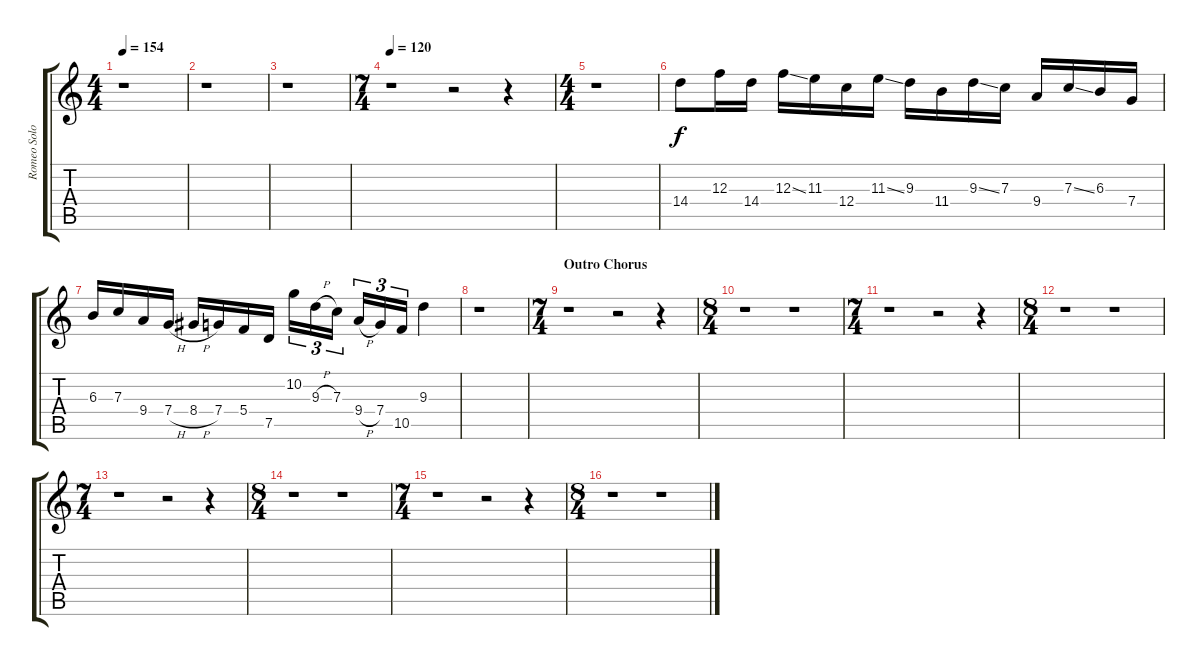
\track ("Romeo Solo" "Romeo Solo") {instrument distortionguitar}
\staff {score tabs}
\tuning (D4 A3 F3 C3 G2 D2) {hide}
\ts (4 4)
\tempo 154
\clef g2
\ks c
r.1{dy f} |
r.1 |
r.1 |
\ts (7 4)
\tempo 120
r.1 r.2 r.4 |
\ts (4 4)
r.1 |
14.4.8 12.3.16 14.4.16 12.3{ss}.16 11.3.16 12.4.16 11.3{ss}.16 9.3.16 11.4.16 9.3{ss}.16 7.3.16 9.4.16 7.3{ss}.16 6.3.16 7.4.16 |
6.3.16 7.3.16 9.4.16 7.4{h}.16 8.4{h}.16 7.4.16 5.4.16 7.5.16 10.2.16{tu (3 2)} 9.3{h}.16{tu (3 2)} 7.3.16{tu (3 2)} 9.4{h}.16{tu (3 2)} 7.4.16{tu (3 2)} 10.5.16{tu (3 2)} 9.3.4 |
r.1 |
\ts (7 4)
\section ("" "Outro Chorus")
r.1 r.2 r.4 |
\ts (8 4)
r.1 r.1 |
\ts (7 4)
r.1 r.2 r.4 |
\ts (8 4)
r.1 r.1 |
\ts (7 4)
r.1 r.2 r.4 |
\ts (8 4)
r.1 r.1 |
\ts (7 4)
r.1 r.2 r.4 |
\ts (8 4)
r.1 r.1
